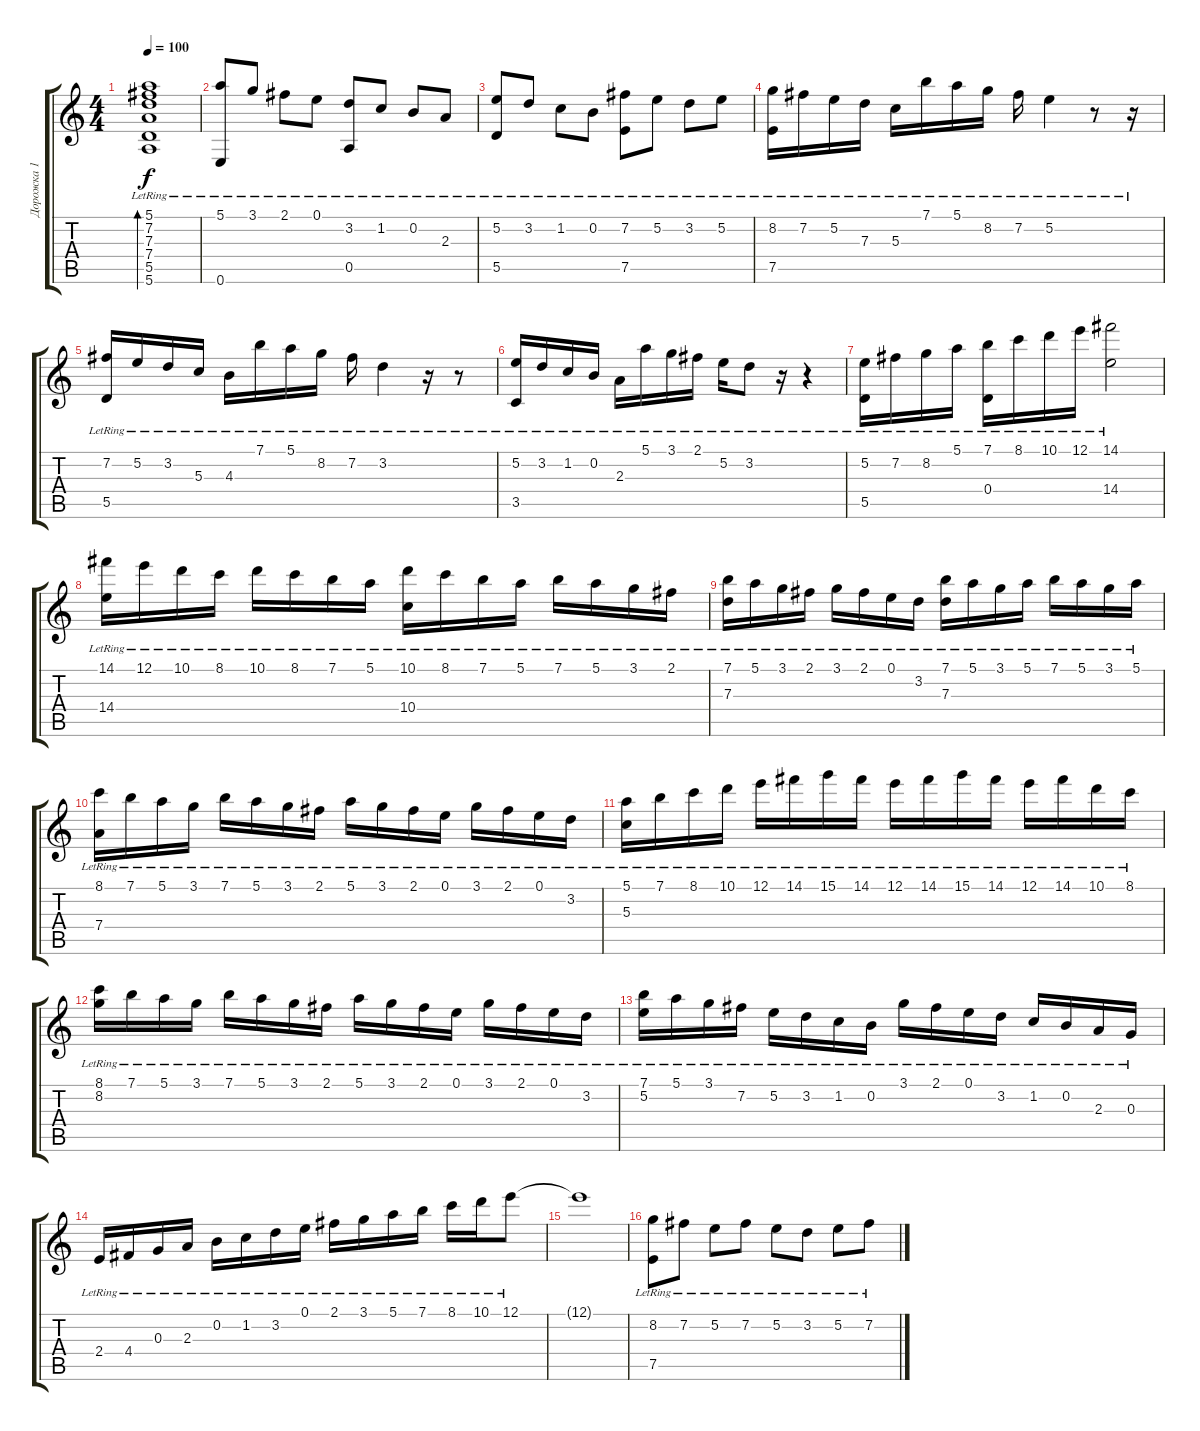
\track ("Дорожка 1" "Дорожка 1") {instrument acousticguitarnylon}
\staff {score tabs}
\tuning (E4 B3 G3 D3 A2 E2) {hide}
\ts (4 4)
\tempo 100
\clef g2
\ks c
(5.1{lr} 7.2{lr} 7.3{lr} 7.4{lr} 5.5{lr} 5.6{lr}).1{bd 480 dy f} |
(5.1{lr} 0.6{lr}).8 3.1{lr}.8 2.1{lr}.8 0.1{lr}.8 (3.2{lr} 0.5{lr}).8 1.2{lr}.8 0.2{lr}.8 2.3{lr}.8 |
(5.2{lr} 5.5{lr}).8 3.2{lr}.8 1.2{lr}.8 0.2{lr}.8 (7.2{lr} 7.5{lr}).8 5.2{lr}.8 3.2{lr}.8 5.2{lr}.8 |
(8.2{lr} 7.5{lr}).16 7.2{lr}.16 5.2{lr}.16 7.3{lr}.16 5.3{lr}.16 7.1{lr}.16 5.1{lr}.16 8.2{lr}.16 7.2{lr}.16 5.2{lr}.4 r.8 r.16 |
(7.2{lr} 5.5{lr}).16 5.2{lr}.16 3.2{lr}.16 5.3{lr}.16 4.3{lr}.16 7.1{lr}.16 5.1{lr}.16 8.2{lr}.16 7.2{lr}.16 3.2{lr}.4 r.16 r.8 |
(5.2{lr} 3.5{lr}).16 3.2{lr}.16 1.2{lr}.16 0.2{lr}.16 2.3{lr}.16 5.1{lr}.16 3.1{lr}.16 2.1{lr}.16 5.2{lr}.16 3.2{lr}.8 r.16 r.4 |
(5.2{lr} 5.5{lr}).16 7.2{lr}.16 8.2{lr}.16 5.1{lr}.16 (7.1{lr} 0.4{lr}).16 8.1{lr}.16 10.1{lr}.16 12.1{lr}.16 (14.1{lr} 14.4{lr}).2 |
(14.1{lr} 14.4{lr}).16 12.1{lr}.16 10.1{lr}.16 8.1{lr}.16 10.1{lr}.16 8.1{lr}.16 7.1{lr}.16 5.1{lr}.16 (10.1{lr} 10.4{lr}).16 8.1{lr}.16 7.1{lr}.16 5.1{lr}.16 7.1{lr}.16 5.1{lr}.16 3.1{lr}.16 2.1{lr}.16 |
(7.1{lr} 7.3{lr}).16 5.1{lr}.16 3.1{lr}.16 2.1{lr}.16 3.1{lr}.16 2.1{lr}.16 0.1{lr}.16 3.2{lr}.16 (7.1{lr} 7.3{lr}).16 5.1{lr}.16 3.1{lr}.16 5.1{lr}.16 7.1{lr}.16 5.1{lr}.16 3.1{lr}.16 5.1{lr}.16 |
(8.1{lr} 7.4{lr}).16 7.1{lr}.16 5.1{lr}.16 3.1{lr}.16 7.1{lr}.16 5.1{lr}.16 3.1{lr}.16 2.1{lr}.16 5.1{lr}.16 3.1{lr}.16 2.1{lr}.16 0.1{lr}.16 3.1{lr}.16 2.1{lr}.16 0.1{lr}.16 3.2{lr}.16 |
(5.1{lr} 5.3{lr}).16 7.1{lr}.16 8.1{lr}.16 10.1{lr}.16 12.1{lr}.16 14.1{lr}.16 15.1{lr}.16 14.1{lr}.16 12.1{lr}.16 14.1{lr}.16 15.1{lr}.16 14.1{lr}.16 12.1{lr}.16 14.1{lr}.16 10.1{lr}.16 8.1{lr}.16 |
(8.1{lr} 8.2{lr}).16 7.1{lr}.16 5.1{lr}.16 3.1{lr}.16 7.1{lr}.16 5.1{lr}.16 3.1{lr}.16 2.1{lr}.16 5.1{lr}.16 3.1{lr}.16 2.1{lr}.16 0.1{lr}.16 3.1{lr}.16 2.1{lr}.16 0.1{lr}.16 3.2{lr}.16 |
(7.1{lr} 5.2{lr}).16 5.1{lr}.16 3.1{lr}.16 7.2{lr}.16 5.2{lr}.16 3.2{lr}.16 1.2{lr}.16 0.2{lr}.16 3.1{lr}.16 2.1{lr}.16 0.1{lr}.16 3.2{lr}.16 1.2{lr}.16 0.2{lr}.16 2.3{lr}.16 0.3{lr}.16 |
2.4{lr}.16 4.4{lr}.16 0.3{lr}.16 2.3{lr}.16 0.2{lr}.16 1.2{lr}.16 3.2{lr}.16 0.1{lr}.16 2.1{lr}.16 3.1{lr}.16 5.1{lr}.16 7.1{lr}.16 8.1{lr}.16 10.1{lr}.16 12.1{lr}.8 |
12.1{t}.1 |
(8.2{lr} 7.5{lr}).8 7.2{lr}.8 5.2{lr}.8 7.2{lr}.8 5.2{lr}.8 3.2{lr}.8 5.2{lr}.8 7.2{lr}.8
